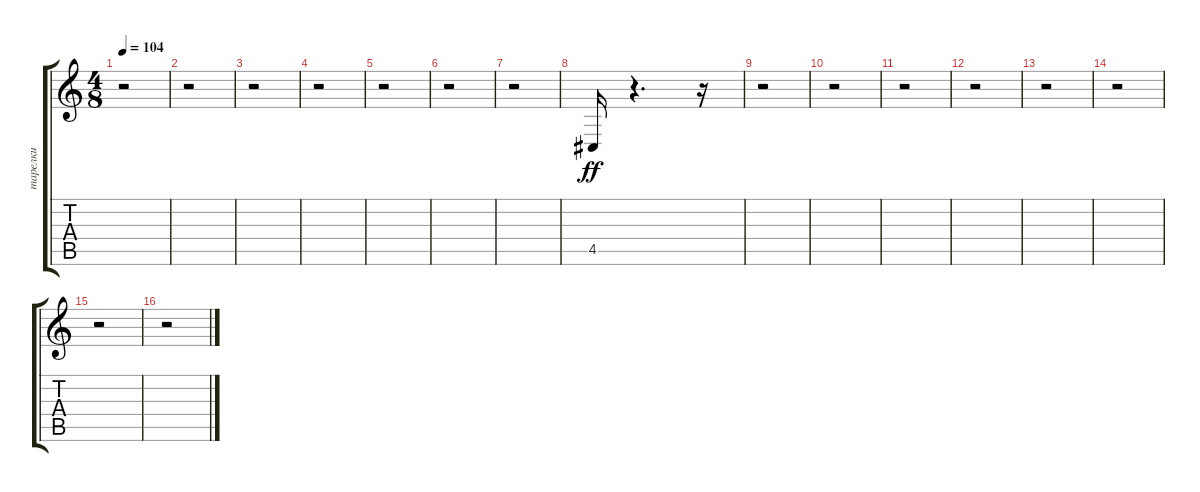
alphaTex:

\track ("тарелки" "тарелки") {instrument acousticgrandpiano}
\staff {score tabs}
\tuning (E4 B3 G3 D3 A2 E2) {hide}
\ts (4 8)
\tempo 104
\clef g2
\ks c
r.2{dy ff} |
r.2 |
r.2 |
r.2 |
r.2 |
r.2 |
r.2 |
4.5.16 r.4{d} r.16 |
r.2 |
r.2 |
r.2 |
r.2 |
r.2 |
r.2 |
r.2 |
r.2
